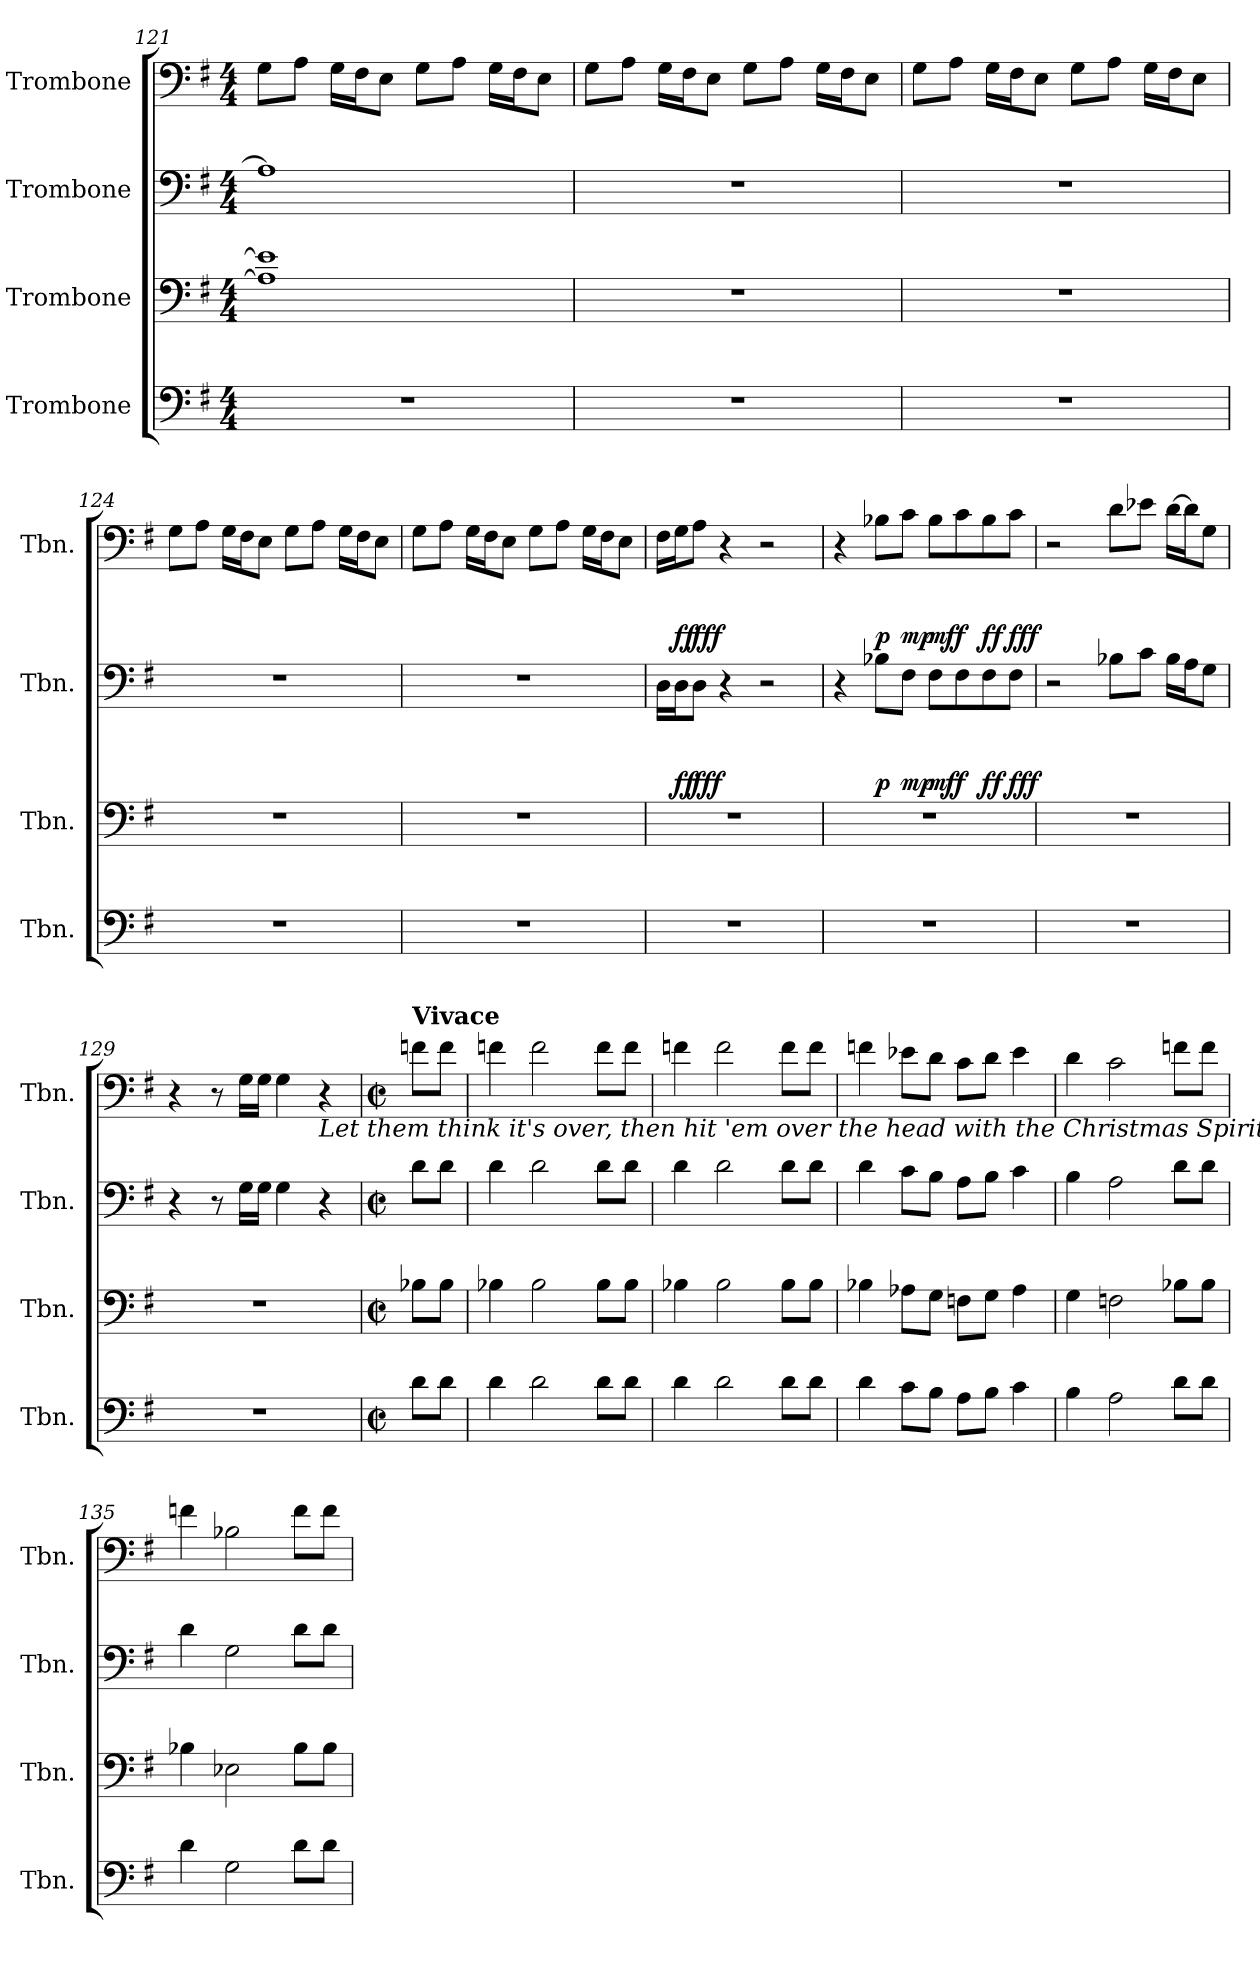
**kern	**kern	**kern	**dynam	**kern	**dynam
*part4	*part3	*part2	*part2	*part1	*part1
*staff4	*staff3	*staff2	*staff2	*staff1	*staff1
*I"Trombone	*I"Trombone	*I"Trombone	*	*I"Trombone	*
*I'Tbn.	*I'Tbn.	*I'Tbn.	*	*I'Tbn.	*
*clefF4	*clefF4	*clefF4	*	*clefF4	*
*k[f#]	*k[f#]	*k[f#]	*	*k[f#]	*
*M4/4	*M4/4	*M4/4	*	*M4/4	*
=121	=121	=121	=121	=121	=121
1r	1A] 1e-]	1A]	.	8G\L	.
.	.	.	.	8A\J	.
.	.	.	.	16G\LL	.
.	.	.	.	16F#\J	.
.	.	.	.	8E\J	.
.	.	.	.	8G\L	.
.	.	.	.	8A\J	.
.	.	.	.	16G\LL	.
.	.	.	.	16F#\J	.
.	.	.	.	8E\J	.
!!LO:PB:g=z
=122	=122	=122	=122	=122	=122
1r	1r	1r	.	8G\L	.
.	.	.	.	8A\J	.
.	.	.	.	16G\LL	.
.	.	.	.	16F#\J	.
.	.	.	.	8E\J	.
.	.	.	.	8G\L	.
.	.	.	.	8A\J	.
.	.	.	.	16G\LL	.
.	.	.	.	16F#\J	.
.	.	.	.	8E\J	.
=123	=123	=123	=123	=123	=123
1r	1r	1r	.	8G\L	.
.	.	.	.	8A\J	.
.	.	.	.	16G\LL	.
.	.	.	.	16F#\J	.
.	.	.	.	8E\J	.
.	.	.	.	8G\L	.
.	.	.	.	8A\J	.
.	.	.	.	16G\LL	.
.	.	.	.	16F#\J	.
.	.	.	.	8E\J	.
=124	=124	=124	=124	=124	=124
1r	1r	1r	.	8G\L	.
.	.	.	.	8A\J	.
.	.	.	.	16G\LL	.
.	.	.	.	16F#\J	.
.	.	.	.	8E\J	.
.	.	.	.	8G\L	.
.	.	.	.	8A\J	.
.	.	.	.	16G\LL	.
.	.	.	.	16F#\J	.
.	.	.	.	8E\J	.
=125	=125	=125	=125	=125	=125
1r	1r	1r	.	8G\L	.
.	.	.	.	8A\J	.
.	.	.	.	16G\LL	.
.	.	.	.	16F#\J	.
.	.	.	.	8E\J	.
.	.	.	.	8G\L	.
.	.	.	.	8A\J	.
.	.	.	.	16G\LL	.
.	.	.	.	16F#\J	.
.	.	.	.	8E\J	.
=126	=126	=126	=126	=126	=126
1r	1r	16D\LL	.	16F#\LL	.
!	!	!	!LO:DY:b	!	!LO:DY:b
.	.	16D\J	ff	16G\J	ff
!	!	!	!LO:DY:b	!	!LO:DY:b
.	.	8D\J	fff	8A\J	fff
.	.	4r	.	4r	.
.	.	2r	.	2r	.
!!LO:LB:g=z
=127	=127	=127	=127	=127	=127
1r	1r	4r	.	4r	.
!	!	!	!LO:DY:b	!	!LO:DY:b
.	.	8B-X\L	p	8B-X\L	p
!	!	!	!LO:DY:b	!	!LO:DY:b
.	.	8F#\J	mp	8c\J	mp
!	!	!	!LO:DY:b	!	!LO:DY:b
.	.	8F#\L	mf	8B-\L	mf
!	!	!	!LO:DY:b	!	!LO:DY:b
.	.	8F#\	f	8c\	f
!	!	!	!LO:DY:b	!	!LO:DY:b
.	.	8F#\	ff	8B-\	ff
!	!	!	!LO:DY:b	!	!LO:DY:b
.	.	8F#\J	fff	8c\J	fff
=128	=128	=128	=128	=128	=128
1r	1r	2r	.	2r	.
.	.	8B-X\L	.	8d\L	.
.	.	8c\J	.	8e-X\J	.
.	.	16B-\LL	.	[16d\LL	.
.	.	16A\J	.	16d\J]	.
.	.	8G\J	.	8G\J	.
=129	=129	=129	=129	=129	=129
1r	1r	4r	.	4r	.
.	.	8r	.	8r	.
.	.	16G\LL	.	16G\LL	.
.	.	16G\JJ	.	16G\JJ	.
.	.	4G\	.	4G\	.
!	!	!	!	!LO:TX:b:i:t=Let them think it's over, then hit 'em over the head with the Christmas Spirit	!
.	.	4r	.	4r	.
=130	=130	=130	=130	=130	=130
*M2/2	*M2/2	*M2/2	*	*M2/2	*
*met(c|)	*met(c|)	*met(c|)	*	*met(c|)	*
*	*	*	*	*MM120	*
!	!	!	!	!LO:TX:a:B:t=Vivace	!
8d\L	8B-X\L	8d\L	.	8fn\L	.
8d\J	8B-\J	8d\J	.	8f\J	.
=131	=131	=131	=131	=131	=131
4d\	4B-X\	4d\	.	4fn\	.
2d\	2B-\	2d\	.	2f\	.
8d\L	8B-\L	8d\L	.	8f\L	.
8d\J	8B-\J	8d\J	.	8f\J	.
=132	=132	=132	=132	=132	=132
4d\	4B-X\	4d\	.	4fn\	.
2d\	2B-\	2d\	.	2f\	.
8d\L	8B-\L	8d\L	.	8f\L	.
8d\J	8B-\J	8d\J	.	8f\J	.
!!LO:LB:g=z
=133	=133	=133	=133	=133	=133
4d\	4B-X\	4d\	.	4fn\	.
8c\L	8A-X\L	8c\L	.	8e-X\L	.
8B\J	8G\J	8B\J	.	8d\J	.
8A\L	8Fn\L	8A\L	.	8c\L	.
8B\J	8G\J	8B\J	.	8d\J	.
4c\	4A-\	4c\	.	4e-\	.
=134	=134	=134	=134	=134	=134
4B\	4G\	4B\	.	4d\	.
2A\	2Fn\	2A\	.	2c\	.
8d\L	8B-X\L	8d\L	.	8fn\L	.
8d\J	8B-\J	8d\J	.	8f\J	.
=135	=135	=135	=135	=135	=135
4d\	4B-X\	4d\	.	4fn\	.
2G\	2E-X\	2G\	.	2B-X\	.
8d\L	8B-\L	8d\L	.	8f\L	.
8d\J	8B-\J	8d\J	.	8f\J	.
=	=	=	=	=	=
*-	*-	*-	*-	*-	*-
